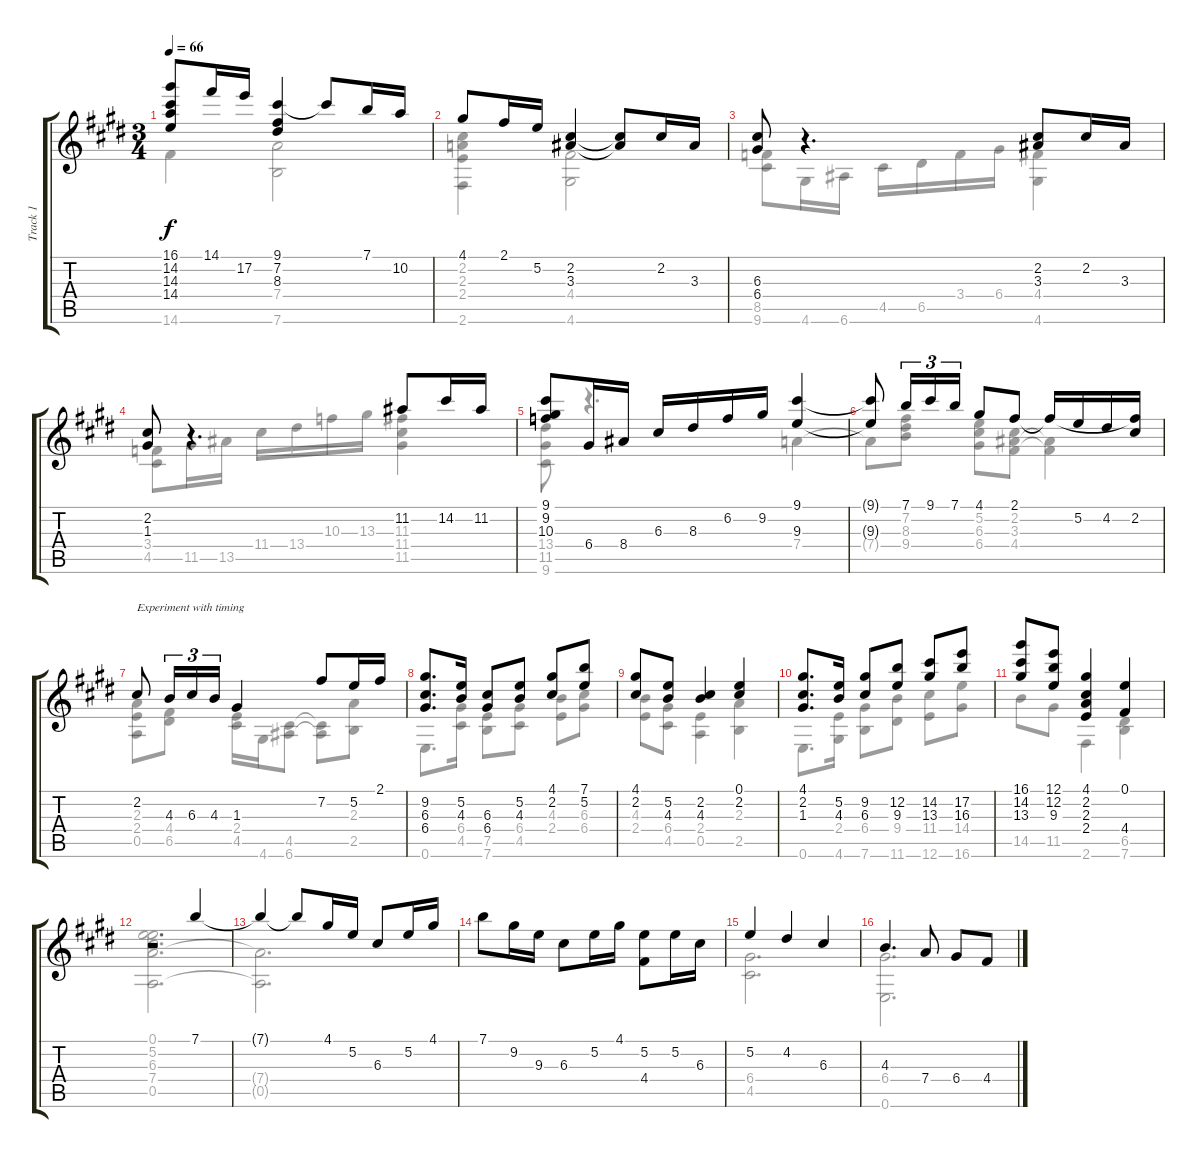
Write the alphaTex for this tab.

\track ("Track 1" "Track 1") {instrument electricguitarjazz}
\staff {score tabs}
\tuning (E4 B3 G3 D3 A2 E2) {hide}
\voice
\ts (3 4)
\tempo 66
\clef g2
\ks e
(16.1 14.2 14.3 14.4).8{dy f} 14.1.16 17.2.16 (9.1 7.2 8.3).4 9.1{t}.8 7.1.16 10.2.16 |
4.1.8 2.1.16 5.2.16 (2.2 3.3).4 (2.2{t} 3.3{t}).8 2.2.16 3.3.16 |
(6.3 6.4).8 r.4{d} (2.2 3.3).8 2.2.16 3.3.16 |
(2.2 1.3).8 r.4{d} 11.2.8 14.2.16 11.2.16 |
(9.1 9.2 10.3).8 6.4.16 8.4.16 6.3.16 8.3.16 6.2.16 9.2.16 (9.1 9.3).4 |
(9.1{t} 9.3{t}).8 7.1.16{tu (3 2)} 9.1.16{tu (3 2)} 7.1.16{tu (3 2)} 4.1.8 2.1.8 2.1{t}.16 5.2.16 4.2.16 (2.1{t} 2.2).16 |
2.2.8{txt "Experiment with timing"} 4.3.16{tu (3 2)} 6.3.16{tu (3 2)} 4.3.16{tu (3 2)} 1.3.4 7.2.8 5.2.16 2.1.16 |
(9.2 6.3 6.4).8{d} (5.2 4.3).16 (6.3 6.4).8 (5.2 4.3).8 (4.1 2.2).8 (7.1 5.2).8 |
(4.1 2.2).8 (5.2 4.3).8 (2.2 4.3).4 (0.1 2.2).4 |
(4.1 2.2 1.3).8{d} (5.2 4.3).16 (9.2 6.3).8 (12.2 9.3).8 (14.2 13.3).8 (17.2 16.3).8 |
(16.1 14.2 13.3).8 (12.1 12.2 9.3).8 (4.1 2.2 2.3 2.4).4 (0.1 4.4).4 |
r.2 7.1.4 |
7.1{t}.4 7.1{t}.8 4.1.16 5.2.16 6.3.8 5.2.16 4.1.16 |
7.1.8 9.2.16 9.3.16 6.3.8 5.2.16 4.1.16 (5.2 4.4).8 5.2.16 6.3.16 |
5.2.4 4.2.4 6.3.4 |
4.3.4{d} 7.4.8 6.4.8 4.4.8
\voice
\clef g2
\ottava regular
\simile none
\ks e
14.6.4{dy f} (7.4 7.6).2 |
(2.2 2.3 2.4 2.6).4 (4.4 4.6).2 |
(8.5 9.6).8 4.6.16 6.6.16 4.5.16 6.5.16 3.4.16 6.4.16 (4.4 4.6).4 |
(3.4 4.5).8 11.5.16 13.5.16 11.4.16 13.4.16 10.3.16 13.3.16 (11.3 11.4 11.5).4 |
(13.4 11.5 9.6).8 r.4{d} 7.4.4 |
7.4{t}.8 (7.2 8.3 9.4).8 (5.2 6.3 6.4).8 (2.2 3.3 4.4).8 (3.3{t} 4.4{t}).4 |
(2.3 2.4 0.5).8 (4.4 6.5).8 (2.4 4.5).16 4.6.16 (4.5 6.6).8 (4.5{t} 6.6{t}).8 (2.3 2.5).8 |
0.6.8{d} (6.4 4.5).16 (7.5 7.6).8 (6.4 4.5).8 (4.3 2.4).8 (6.3 6.4).8 |
(4.3 2.4).8 (6.4 4.5).8 (2.4 0.5).4 (2.3 2.5).4 |
0.6.8{d} (2.4 4.6).16 (6.4 7.6).8 (9.4 11.6).8 (11.4 12.6).8 (14.4 16.6).8 |
14.5.8 11.5.8 2.6.4 (6.5 7.6).4 |
(0.1 5.2 6.3 7.4 0.5).2{d} |
(7.4{t} 0.5{t}).2{d} |
|
(6.4 4.5).2{d} |
(6.4 0.6).2{d}
